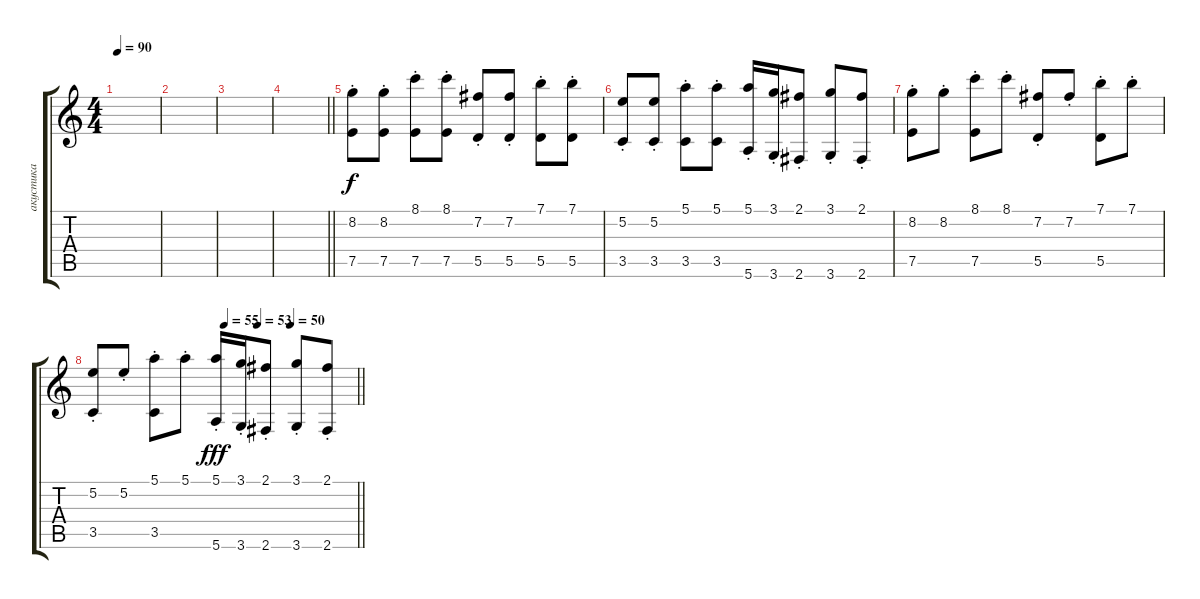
\track ("акустика" "акустика") {instrument acousticguitarsteel}
\staff {score tabs}
\tuning (E4 B3 G3 D3 A2 E2) {hide}
\ts (4 4)
\tempo 90
\clef g2
\ks c
|
|
|
\barLineRight lightlight
|
\section ("" "")
(8.2{st} 7.5).8 (8.2{st} 7.5).8 (8.1{st} 7.5).8 (8.1{st} 7.5).8 (7.2{st} 5.5).8 (7.2{st} 5.5).8 (7.1{st} 5.5).8 (7.1{st} 5.5).8 |
(5.2{st} 3.5).8 (5.2{st} 3.5).8 (5.1{st} 3.5).8 (5.1{st} 3.5).8 (5.1{st} 5.6).16 (3.1{st} 3.6).16 (2.1{st} 2.6).8 (3.1{st} 3.6).8 (2.1{st} 2.6).8 |
(8.2{st} 7.5).8 8.2{st}.8 (8.1{st} 7.5).8 8.1{st}.8 (7.2{st} 5.5).8 7.2{st}.8 (7.1{st} 5.5).8 7.1{st}.8 |
\tempo (55 0.5)
\tempo (53 0.625)
\tempo (50 0.75)
\barLineRight lightlight
(5.2{st} 3.5).8 5.2{st}.8 (5.1{st} 3.5).8 5.1{st}.8 (5.1{st} 5.6).16{dy fff} (3.1{st} 3.6).16 (2.1{st} 2.6).8 (3.1{st} 3.6).8 (2.1{st} 2.6).8
